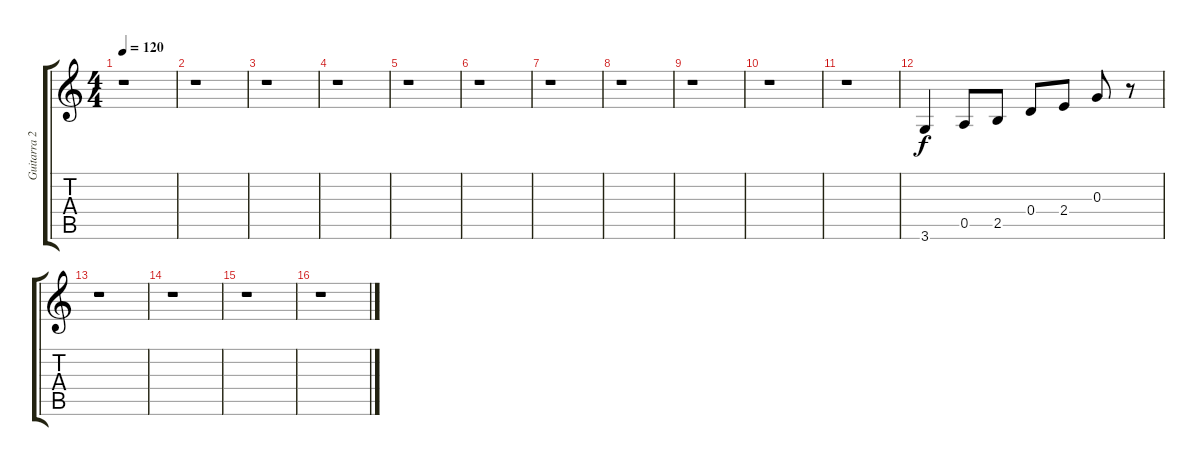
\track ("Guitarra 2" "Guitarra 2") {instrument distortionguitar}
\staff {score tabs}
\tuning (E4 B3 G3 D3 A2 E2) {hide}
\ts (4 4)
\tempo 120
\clef g2
\ks c
r.1{dy f} |
r.1 |
r.1 |
r.1 |
r.1 |
r.1 |
r.1 |
r.1 |
r.1 |
r.1 |
r.1 |
3.6.4 0.5.8 2.5.8 0.4.8 2.4.8 0.3.8 r.8 |
r.1 |
r.1 |
r.1 |
r.1
